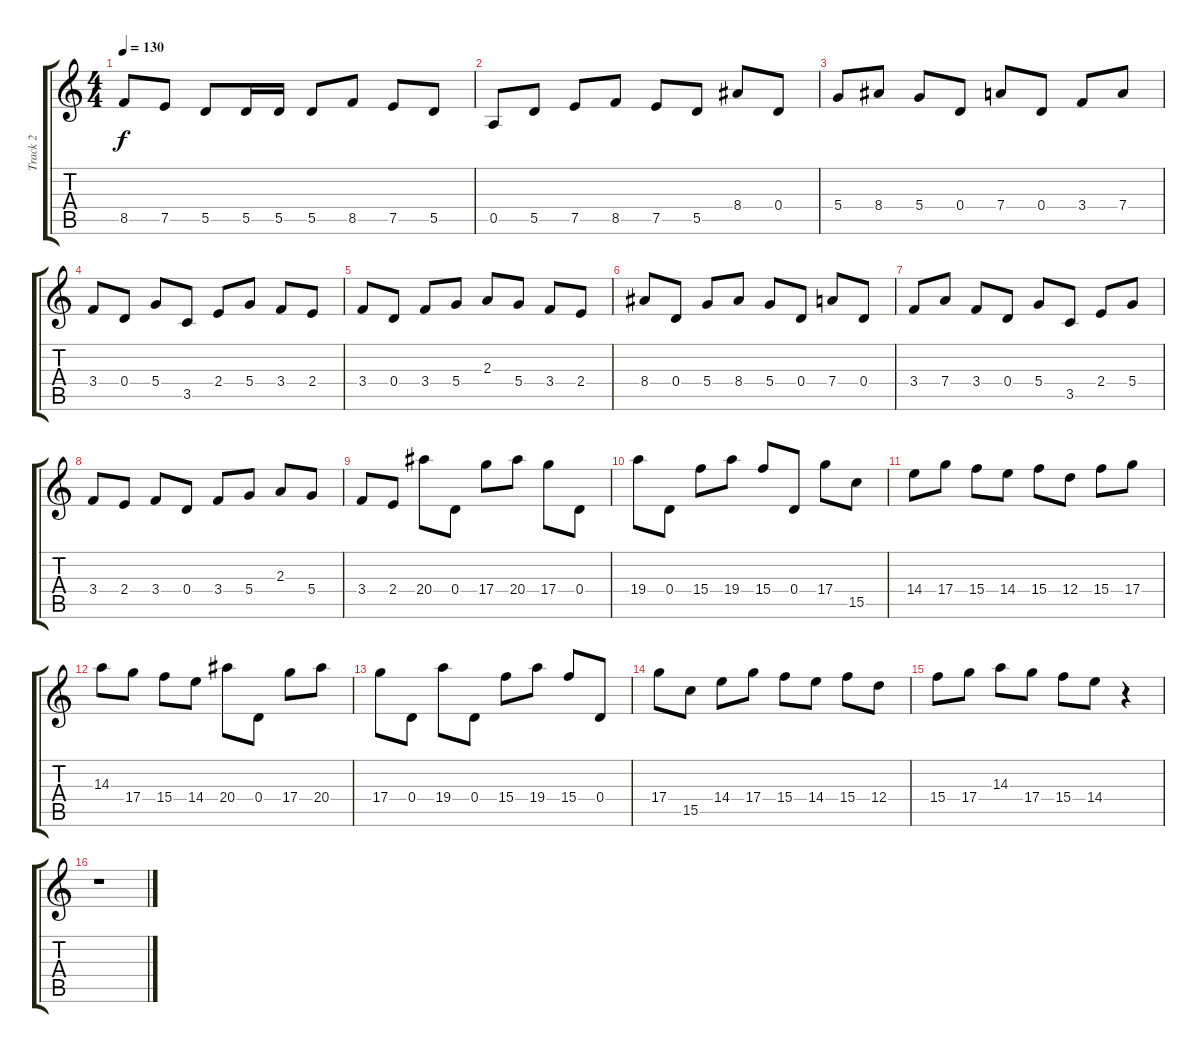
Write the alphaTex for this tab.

\track ("Track 2" "Track 2") {instrument fretlessbass bank 11}
\staff {score tabs}
\tuning (E4 B3 G3 D3 A2 E2) {hide}
\ts (4 4)
\tempo 130
\clef g2
\ks c
8.5.8{dy f} 7.5.8 5.5.8 5.5.16 5.5.16 5.5.8 8.5.8 7.5.8 5.5.8 |
0.5.8 5.5.8 7.5.8 8.5.8 7.5.8 5.5.8 8.4.8 0.4.8 |
5.4.8 8.4.8 5.4.8 0.4.8 7.4.8 0.4.8 3.4.8 7.4.8 |
3.4.8 0.4.8 5.4.8 3.5.8 2.4.8 5.4.8 3.4.8 2.4.8 |
3.4.8 0.4.8 3.4.8 5.4.8 2.3.8 5.4.8 3.4.8 2.4.8 |
8.4.8 0.4.8 5.4.8 8.4.8 5.4.8 0.4.8 7.4.8 0.4.8 |
3.4.8 7.4.8 3.4.8 0.4.8 5.4.8 3.5.8 2.4.8 5.4.8 |
3.4.8 2.4.8 3.4.8 0.4.8 3.4.8 5.4.8 2.3.8 5.4.8 |
3.4.8 2.4.8 20.4.8 0.4.8 17.4.8 20.4.8 17.4.8 0.4.8 |
19.4.8 0.4.8 15.4.8 19.4.8 15.4.8 0.4.8 17.4.8 15.5.8 |
14.4.8 17.4.8 15.4.8 14.4.8 15.4.8 12.4.8 15.4.8 17.4.8 |
14.3.8 17.4.8 15.4.8 14.4.8 20.4.8 0.4.8 17.4.8 20.4.8 |
17.4.8 0.4.8 19.4.8 0.4.8 15.4.8 19.4.8 15.4.8 0.4.8 |
17.4.8 15.5.8 14.4.8 17.4.8 15.4.8 14.4.8 15.4.8 12.4.8 |
15.4.8 17.4.8 14.3.8 17.4.8 15.4.8 14.4.8 r.4 |
r.1
